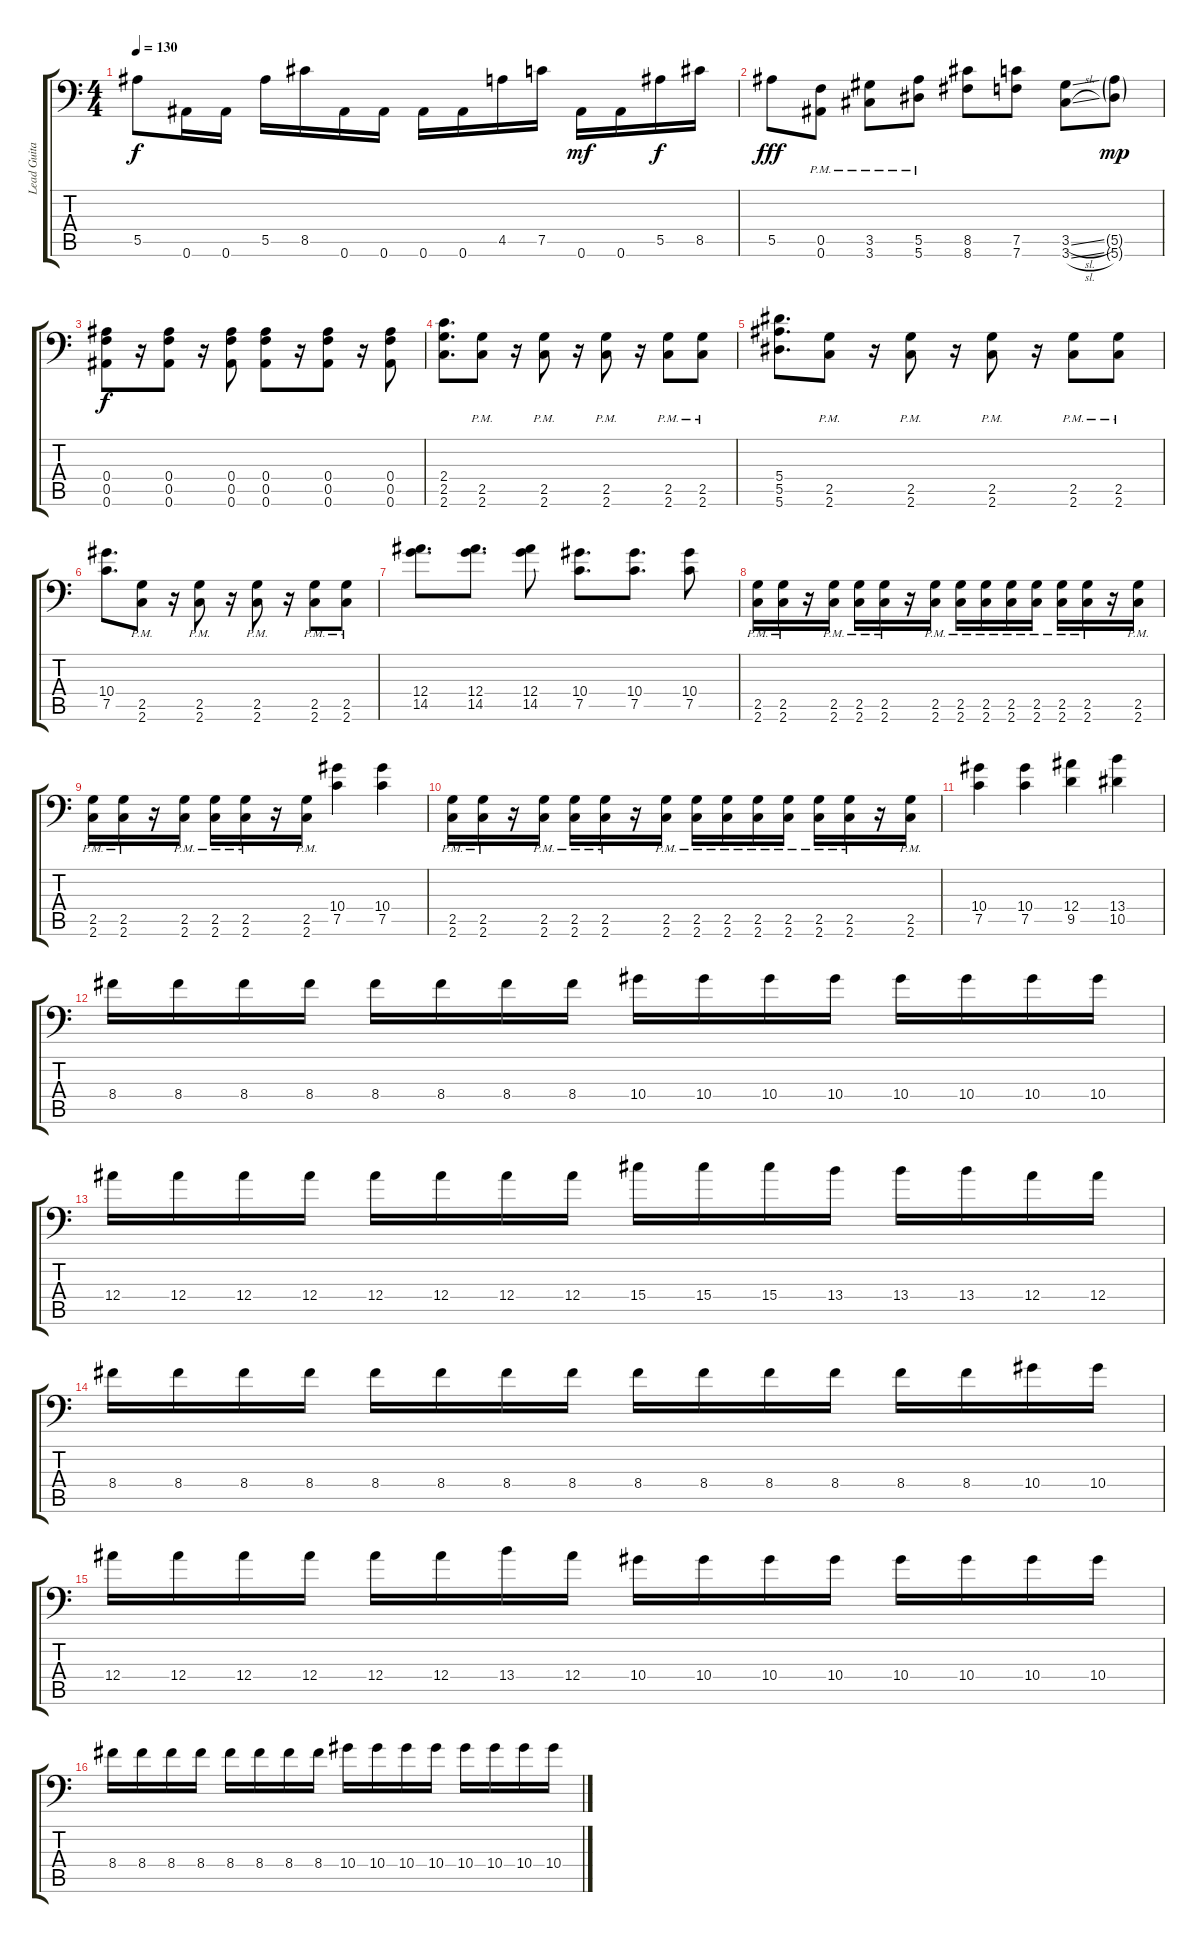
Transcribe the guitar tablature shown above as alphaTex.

\track ("Lead Guitar" "Lead Guita") {instrument distortionguitar}
\staff {score tabs}
\tuning (C4 G3 Eb3 Bb2 F2 Bb1) {hide}
\ts (4 4)
\tempo 130
\clef f4
\ks c
5.5.8{dy f} 0.6.16 0.6.16 5.5.16 8.5.16 0.6.16 0.6.16 0.6.16 0.6.16 4.5.16 7.5.16 0.6.16{dy mf} 0.6.16 5.5.16{dy f} 8.5.16 |
5.5.8{dy fff} (0.5{pm} 0.6{pm}).8 (3.5{pm} 3.6{pm}).8 (5.5{pm} 5.6{pm}).8 (8.5 8.6).8 (7.5 7.6).8 (3.5{sl} 3.6{sl}).8 (5.5{g} 5.6{g}).8{dy mp} |
(0.4 0.5 0.6).8{dy f} r.16 (0.4 0.5 0.6).8 r.16 (0.4 0.5 0.6).8 (0.4 0.5 0.6).8 r.16 (0.4 0.5 0.6).8 r.16 (0.4 0.5 0.6).8 |
(2.4 2.5 2.6).8{d} (2.5{pm} 2.6{pm}).8 r.16 (2.5{pm} 2.6{pm}).8 r.16 (2.5{pm} 2.6{pm}).8 r.16 (2.5{pm} 2.6{pm}).8 (2.5{pm} 2.6{pm}).8 |
(5.4 5.5 5.6).8{d} (2.5{pm} 2.6{pm}).8 r.16 (2.5{pm} 2.6{pm}).8 r.16 (2.5{pm} 2.6{pm}).8 r.16 (2.5{pm} 2.6{pm}).8 (2.5{pm} 2.6{pm}).8 |
(10.4 7.5).8{d} (2.5{pm} 2.6{pm}).8 r.16 (2.5{pm} 2.6{pm}).8 r.16 (2.5{pm} 2.6{pm}).8 r.16 (2.5{pm} 2.6{pm}).8 (2.5{pm} 2.6{pm}).8 |
(12.4 14.5).8{d} (12.4 14.5).8{d} (12.4 14.5).8 (10.4 7.5).8{d} (10.4 7.5).8{d} (10.4 7.5).8 |
(2.5{pm} 2.6{pm}).16 (2.5{pm} 2.6{pm}).16 r.16 (2.5{pm} 2.6{pm}).16 (2.5{pm} 2.6{pm}).16 (2.5{pm} 2.6{pm}).16 r.16 (2.5{pm} 2.6{pm}).16 (2.5{pm} 2.6{pm}).16 (2.5{pm} 2.6{pm}).16 (2.5{pm} 2.6{pm}).16 (2.5{pm} 2.6{pm}).16 (2.5{pm} 2.6{pm}).16 (2.5{pm} 2.6{pm}).16 r.16 (2.5{pm} 2.6{pm}).16 |
(2.5{pm} 2.6{pm}).16 (2.5{pm} 2.6{pm}).16 r.16 (2.5{pm} 2.6{pm}).16 (2.5{pm} 2.6{pm}).16 (2.5{pm} 2.6{pm}).16 r.16 (2.5{pm} 2.6{pm}).16 (10.4 7.5).4 (10.4 7.5).4 |
(2.5{pm} 2.6{pm}).16 (2.5{pm} 2.6{pm}).16 r.16 (2.5{pm} 2.6{pm}).16 (2.5{pm} 2.6{pm}).16 (2.5{pm} 2.6{pm}).16 r.16 (2.5{pm} 2.6{pm}).16 (2.5{pm} 2.6{pm}).16 (2.5{pm} 2.6{pm}).16 (2.5{pm} 2.6).16 (2.5{pm} 2.6{pm}).16 (2.5{pm} 2.6{pm}).16 (2.5{pm} 2.6{pm}).16 r.16 (2.5{pm} 2.6{pm}).16 |
(10.4 7.5).4 (10.4 7.5).4 (12.4 9.5).4 (13.4 10.5).4 |
8.4.16 8.4.16 8.4.16 8.4.16 8.4.16 8.4.16 8.4.16 8.4.16 10.4.16 10.4.16 10.4.16 10.4.16 10.4.16 10.4.16 10.4.16 10.4.16 |
12.4.16 12.4.16 12.4.16 12.4.16 12.4.16 12.4.16 12.4.16 12.4.16 15.4.16 15.4.16 15.4.16 13.4.16 13.4.16 13.4.16 12.4.16 12.4.16 |
8.4.16 8.4.16 8.4.16 8.4.16 8.4.16 8.4.16 8.4.16 8.4.16 8.4.16 8.4.16 8.4.16 8.4.16 8.4.16 8.4.16 10.4.16 10.4.16 |
12.4.16 12.4.16 12.4.16 12.4.16 12.4.16 12.4.16 13.4.16 12.4.16 10.4.16 10.4.16 10.4.16 10.4.16 10.4.16 10.4.16 10.4.16 10.4.16 |
8.4.16 8.4.16 8.4.16 8.4.16 8.4.16 8.4.16 8.4.16 8.4.16 10.4.16 10.4.16 10.4.16 10.4.16 10.4.16 10.4.16 10.4.16 10.4.16
